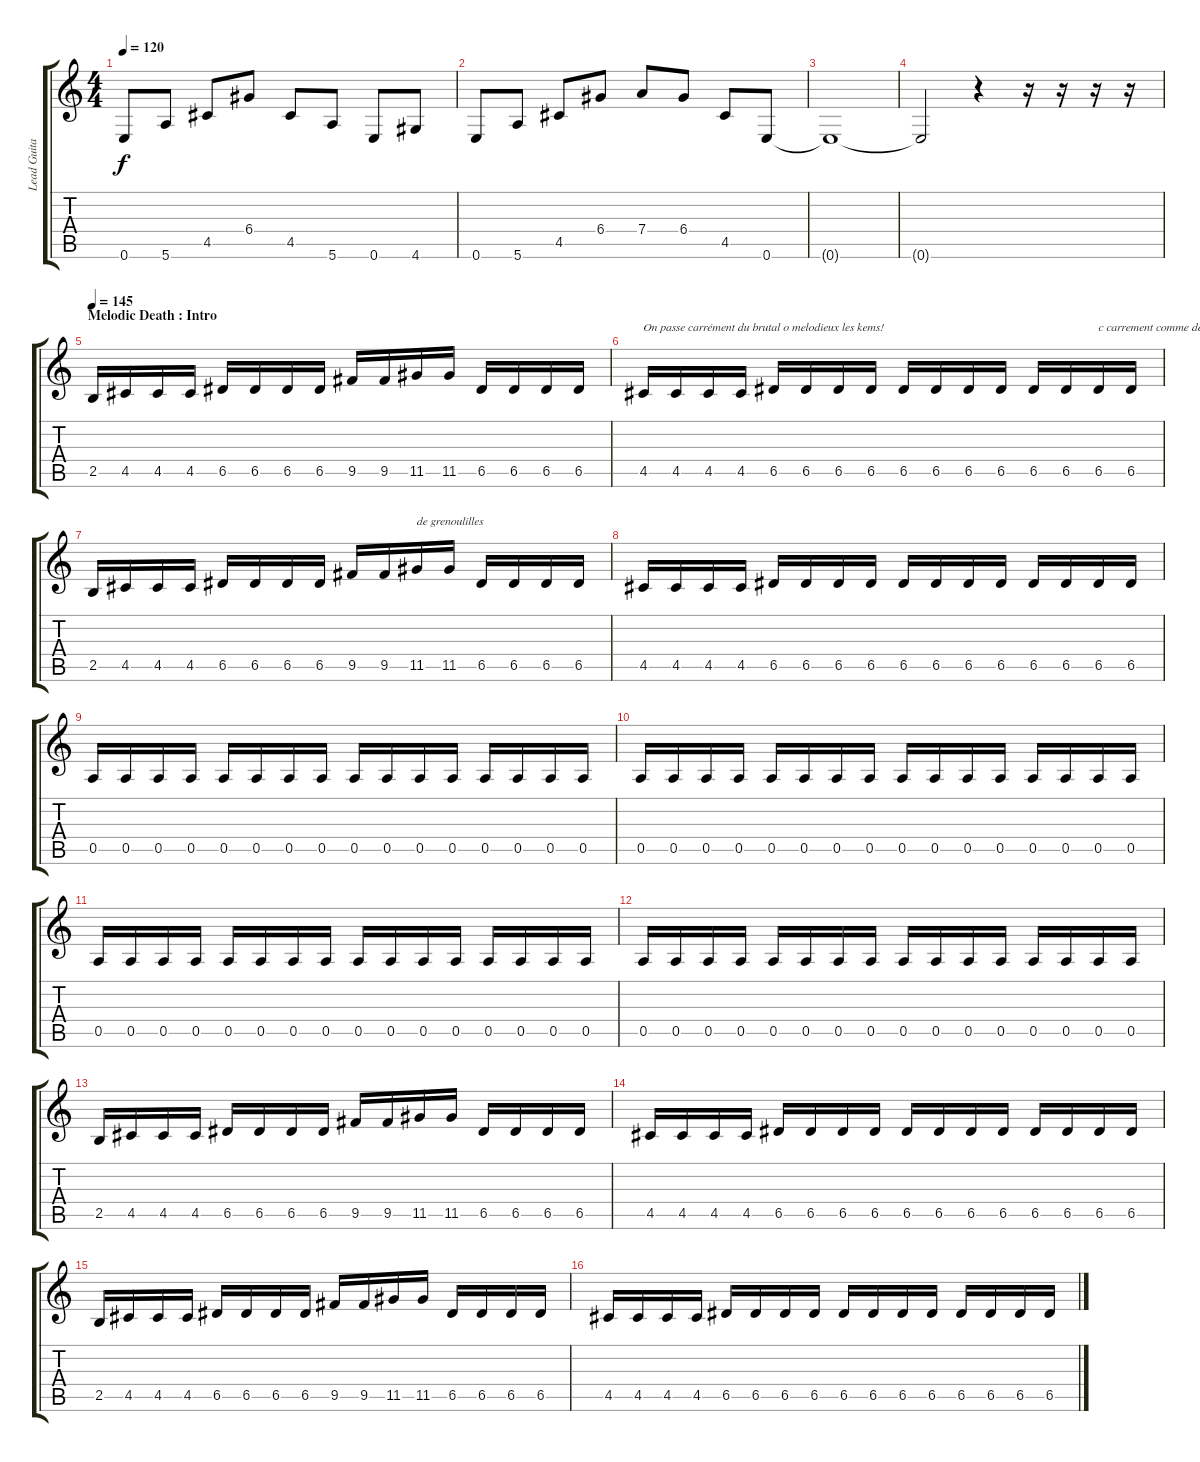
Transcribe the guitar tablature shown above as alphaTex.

\track ("Lead Guitars" "Lead Guita") {instrument overdrivenguitar}
\staff {score tabs}
\tuning (E4 B3 G3 D3 A2 E2) {hide}
\ts (4 4)
\tempo 120
\clef g2
\ks c
0.6.8{dy f} 5.6.8 4.5.8 6.4.8 4.5.8 5.6.8 0.6.8 4.6.8 |
0.6.8 5.6.8 4.5.8 6.4.8 7.4.8 6.4.8 4.5.8 0.6.8 |
0.6{t}.1{volume 0} |
0.6{t}.2 r.4 r.16 r.16 r.16 r.16 |
\section ("" "Melodic Death : Intro")
\tempo 145
2.5.16{volume 13} 4.5.16 4.5.16 4.5.16 6.5.16 6.5.16 6.5.16 6.5.16 9.5.16 9.5.16 11.5.16 11.5.16 6.5.16 6.5.16 6.5.16 6.5.16 |
4.5.16{txt "On passe carrément du brutal o melodieux les kems!"} 4.5.16 4.5.16 4.5.16 6.5.16 6.5.16 6.5.16 6.5.16 6.5.16 6.5.16 6.5.16 6.5.16 6.5.16 6.5.16 6.5.16{txt "c carrement comme de la baguette aux cuisses"} 6.5.16 |
2.5.16 4.5.16 4.5.16 4.5.16 6.5.16 6.5.16 6.5.16 6.5.16 9.5.16 9.5.16 11.5.16{txt "de grenoulilles"} 11.5.16 6.5.16 6.5.16 6.5.16 6.5.16 |
4.5.16 4.5.16 4.5.16 4.5.16 6.5.16 6.5.16 6.5.16 6.5.16 6.5.16 6.5.16 6.5.16 6.5.16 6.5.16 6.5.16 6.5.16 6.5.16 |
0.5.16 0.5.16 0.5.16 0.5.16 0.5.16 0.5.16 0.5.16 0.5.16 0.5.16 0.5.16 0.5.16 0.5.16 0.5.16 0.5.16 0.5.16 0.5.16 |
0.5.16 0.5.16 0.5.16 0.5.16 0.5.16 0.5.16 0.5.16 0.5.16 0.5.16 0.5.16 0.5.16 0.5.16 0.5.16 0.5.16 0.5.16 0.5.16 |
0.5.16 0.5.16 0.5.16 0.5.16 0.5.16 0.5.16 0.5.16 0.5.16 0.5.16 0.5.16 0.5.16 0.5.16 0.5.16 0.5.16 0.5.16 0.5.16 |
0.5.16 0.5.16 0.5.16 0.5.16 0.5.16 0.5.16 0.5.16 0.5.16 0.5.16 0.5.16 0.5.16 0.5.16 0.5.16 0.5.16 0.5.16 0.5.16 |
2.5.16 4.5.16 4.5.16 4.5.16 6.5.16 6.5.16 6.5.16 6.5.16 9.5.16 9.5.16 11.5.16 11.5.16 6.5.16 6.5.16 6.5.16 6.5.16 |
4.5.16 4.5.16 4.5.16 4.5.16 6.5.16 6.5.16 6.5.16 6.5.16 6.5.16 6.5.16 6.5.16 6.5.16 6.5.16 6.5.16 6.5.16 6.5.16 |
2.5.16 4.5.16 4.5.16 4.5.16 6.5.16 6.5.16 6.5.16 6.5.16 9.5.16 9.5.16 11.5.16 11.5.16 6.5.16 6.5.16 6.5.16 6.5.16 |
4.5.16 4.5.16 4.5.16 4.5.16 6.5.16 6.5.16 6.5.16 6.5.16 6.5.16 6.5.16 6.5.16 6.5.16 6.5.16 6.5.16 6.5.16 6.5.16
